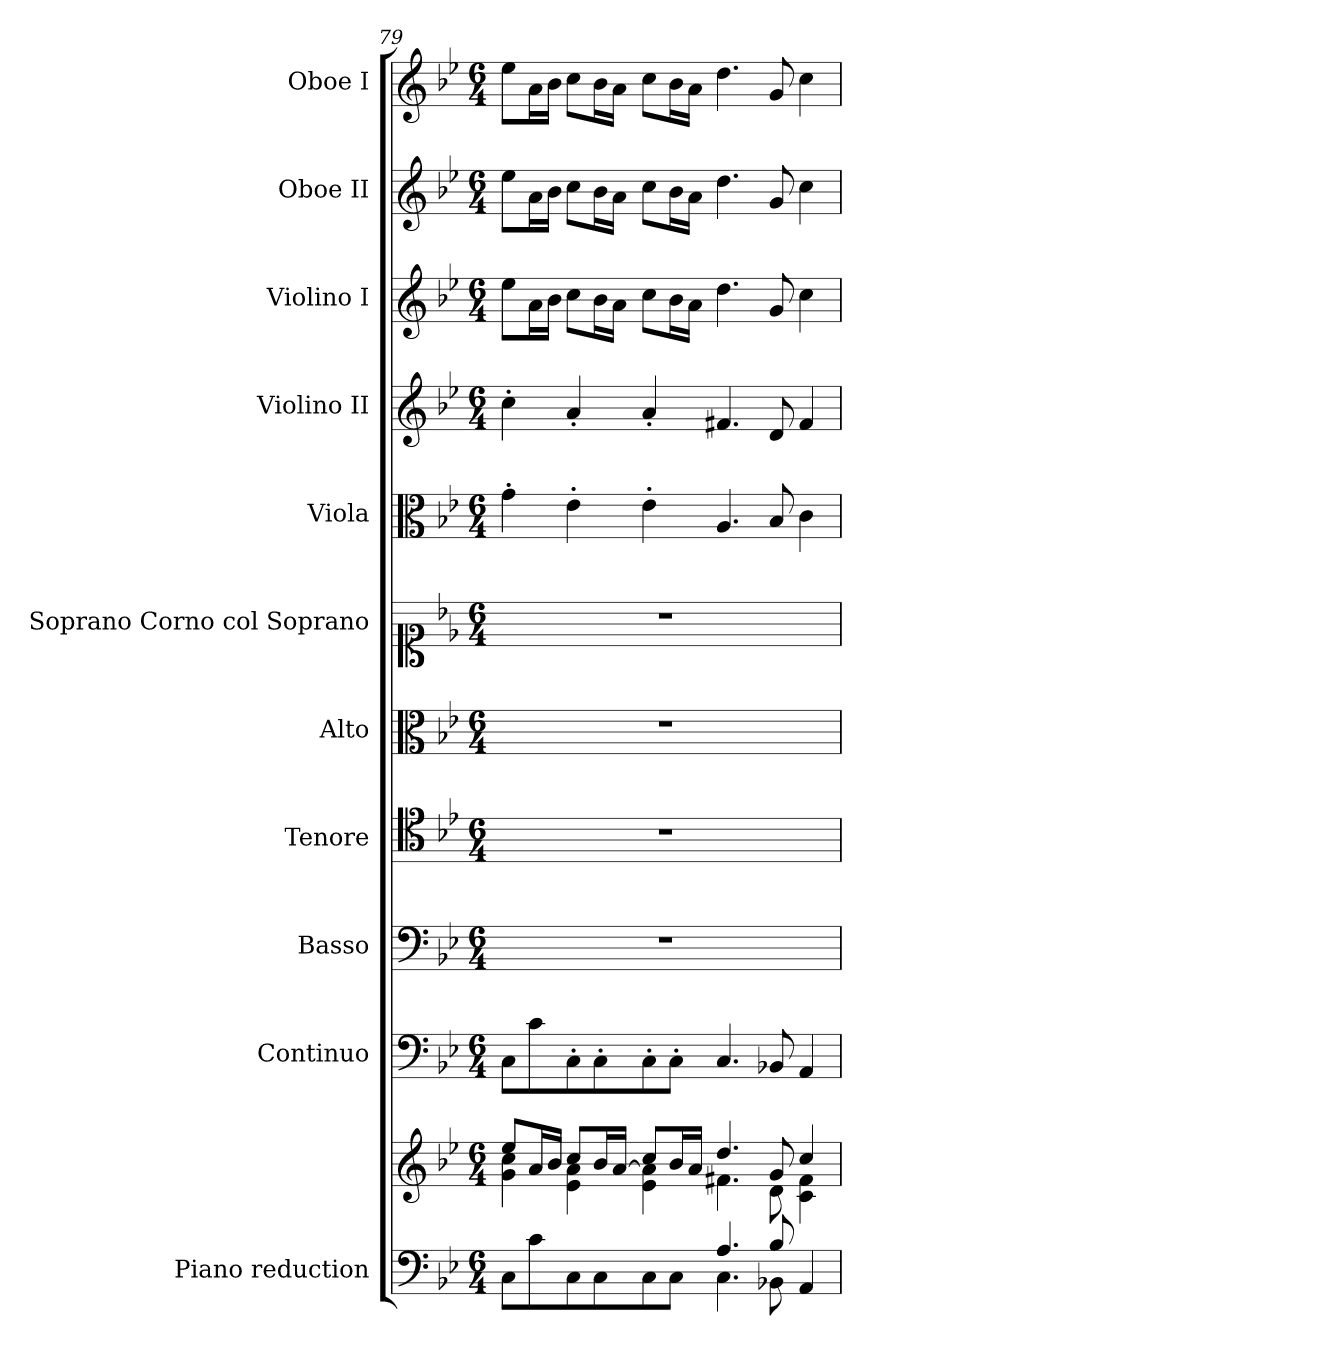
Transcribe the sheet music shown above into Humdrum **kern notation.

**kern	**kern	**kern	**kern	**kern	**kern	**kern	**kern	**kern	**kern	**kern	**kern
*part11	*part11	*part10	*part9	*part8	*part7	*part6	*part5	*part4	*part3	*part2	*part1
*staff12	*staff11	*staff10	*staff9	*staff8	*staff7	*staff6	*staff5	*staff4	*staff3	*staff2	*staff1
*I"Piano reduction	*	*I"Continuo	*I"Basso	*I"Tenore	*I"Alto	*I"Soprano Corno col Soprano	*I"Viola	*I"Violino II	*I"Violino I	*I"Oboe II	*I"Oboe I
*I'Pno	*	*	*	*	*	*	*I'Vla	*I'Vln	*I'Vln	*I'Ob	*I'Ob
*clefF4	*clefG2	*clefF4	*clefF4	*clefC4	*clefC3	*clefC1	*clefC3	*clefG2	*clefG2	*clefG2	*clefG2
*k[b-e-]	*k[b-e-]	*k[b-e-]	*k[b-e-]	*k[b-e-]	*k[b-e-]	*k[b-e-]	*k[b-e-]	*k[b-e-]	*k[b-e-]	*k[b-e-]	*k[b-e-]
*M6/4	*M6/4	*M6/4	*M6/4	*M6/4	*M6/4	*M6/4	*M6/4	*M6/4	*M6/4	*M6/4	*M6/4
=79	=79	=79	=79	=79	=79	=79	=79	=79	=79	=79	=79
*^	*^	*	*	*	*	*	*	*	*	*	*
2.ryy	8C\L	8ee-/L	4g\ 4cc\	8C\L	1.r	1.r	1.r	1.r	4g'\	4cc'\	8ee-\L	8ee-\L	8ee-\L
.	8c\	16a/L	.	8c\	.	.	.	.	.	.	16a\L	16a\L	16a\L
.	.	16b-/JJ	.	.	.	.	.	.	.	.	16b-\JJ	16b-\JJ	16b-\JJ
.	8C\	8cc/L	4e-\ 4a\	8C'\	.	.	.	.	4e-'\	4a'/	8cc\L	8cc\L	8cc\L
.	8C\	16b-/L	.	8C'\	.	.	.	.	.	.	16b-\L	16b-\L	16b-\L
.	.	[<16a/JJ	.	.	.	.	.	.	.	.	16a\JJ	16a\JJ	16a\JJ
.	8C\	8cc/L	4e-\ 4a\]	8C'\	.	.	.	.	4e-'\	4a'/	8cc\L	8cc\L	8cc\L
.	8C\J	16b-/L	.	8C'\J	.	.	.	.	.	.	16b-\L	16b-\L	16b-\L
.	.	16a/JJ	.	.	.	.	.	.	.	.	16a\JJ	16a\JJ	16a\JJ
4.A/	4.C\	4.dd/	4.f#X\	4.C/	.	.	.	.	4.A/	4.f#X/	4.dd\	4.dd\	4.dd\
8B-/	8BB-X\	8g/	8d\	8BB-X/	.	.	.	.	8B-/	8d/	8g/	8g/	8g/
4ryy	4AA/	4cc/	4c\ 4f#\	4AA/	.	.	.	.	4c\	4f#/	4cc\	4cc\	4cc\
*v	*v	*	*	*	*	*	*	*	*	*	*	*	*
*	*v	*v	*	*	*	*	*	*	*	*	*	*
=	=	=	=	=	=	=	=	=	=	=	=
*-	*-	*-	*-	*-	*-	*-	*-	*-	*-	*-	*-
